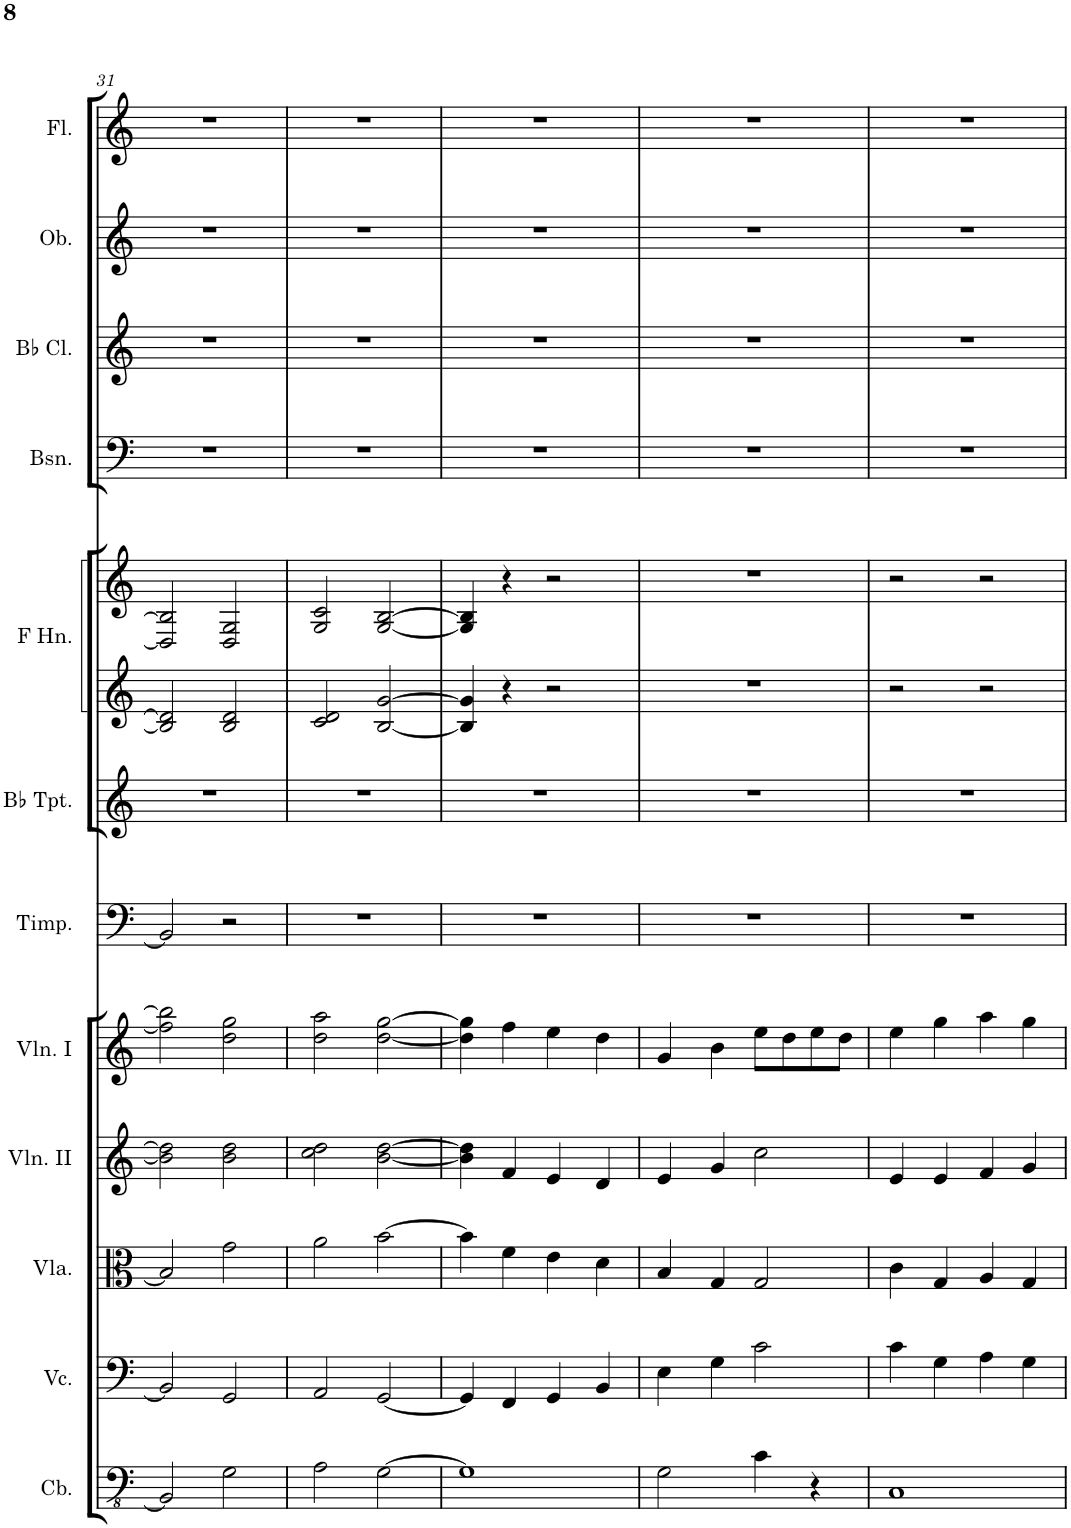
**kern	**kern	**kern	**kern	**kern	**kern	**kern	**kern	**kern	**kern	**kern	**kern	**kern
*part12	*part11	*part10	*part9	*part8	*part7	*part6	*part5	*part5	*part4	*part3	*part2	*part1
*staff13	*staff12	*staff11	*staff10	*staff9	*staff8	*staff7	*staff6	*staff5	*staff4	*staff3	*staff2	*staff1
*I"Contrabasses	*I"Violoncellos	*I"Violas	*I"Violins II	*I"Violins I	*I"Timpani	*I"Trumpets in Bb	*I"Horns in F	*	*I"Bassoons	*I"Clarinets in Bb	*I"Oboes	*I"Flutes
*I'Cb.	*I'Vc.	*I'Vla.	*I'Vln. II	*I'Vln. I	*I'Timp.	*	*	*	*I'Bsn.	*	*I'Ob.	*I'Fl.
!!LO:PB:g=z
*clefFv4	*clefF4	*clefC3	*clefG2	*clefG2	*clefF4	*clefG2	*clefG2	*clefG2	*clefF4	*clefG2	*clefG2	*clefG2
*	*	*	*	*	*	*Trd1c2	*Trd4c7	*Trd4c7	*	*Trd1c2	*	*
*k[]	*k[]	*k[]	*k[]	*k[]	*k[]	*k[]	*k[]	*k[]	*k[]	*k[]	*k[]	*k[]
*M4/4	*M4/4	*M4/4	*M4/4	*M4/4	*M4/4	*M4/4	*M4/4	*M4/4	*M4/4	*M4/4	*M4/4	*M4/4
*met(c)	*met(c)	*met(c)	*met(c)	*met(c)	*met(c)	*met(c)	*met(c)	*met(c)	*met(c)	*met(c)	*met(c)	*met(c)
=31	=31	=31	=31	=31	=31	=31	=31	=31	=31	=31	=31	=31
2BBB/]	2BB/]	2B/]	2b\] 2dd\]	2ff\] 2bb\]	2BB/]	1r	2B/] 2d/]	2D/] 2B/]	1r	1r	1r	1r
2GG\	2GG/	2g\	2b\ 2dd\	2dd\ 2gg\	2r	.	2B/ 2d/	2D/ 2G/	.	.	.	.
=32	=32	=32	=32	=32	=32	=32	=32	=32	=32	=32	=32	=32
2AA\	2AA/	2a\	2cc\ 2dd\	2dd\ 2aa\	1r	1r	2c/ 2d/	2G/ 2c/	1r	1r	1r	1r
[2GG\	[2GG/	[2b\	[2b\ [2dd\	[2dd\ [2gg\	.	.	[2B/ [2g/	[2G/ [2B/	.	.	.	.
=33	=33	=33	=33	=33	=33	=33	=33	=33	=33	=33	=33	=33
1GG]	4GG/]	4b\]	4b\] 4dd\]	4dd\] 4gg\]	1r	1r	4B/] 4g/]	4G/] 4B/]	1r	1r	1r	1r
.	4FF/	4f\	4f/	4ff\	.	.	4r	4r	.	.	.	.
.	4GG/	4e\	4e/	4ee\	.	.	2r	2r	.	.	.	.
.	4BB/	4d\	4d/	4dd\	.	.	.	.	.	.	.	.
=34	=34	=34	=34	=34	=34	=34	=34	=34	=34	=34	=34	=34
2GG\	4E\	4B/	4e/	4g/	1r	1r	1r	1r	1r	1r	1r	1r
.	4G\	4G/	4g/	4b\	.	.	.	.	.	.	.	.
4C\	2c\	2G/	2cc\	8ee\L	.	.	.	.	.	.	.	.
.	.	.	.	8dd\	.	.	.	.	.	.	.	.
4r	.	.	.	8ee\	.	.	.	.	.	.	.	.
.	.	.	.	8dd\J	.	.	.	.	.	.	.	.
=35	=35	=35	=35	=35	=35	=35	=35	=35	=35	=35	=35	=35
1CC	4c\	4c\	4e/	4ee\	1r	1r	2r	2r	1r	1r	1r	1r
.	4G\	4G/	4e/	4gg\	.	.	.	.	.	.	.	.
.	4A\	4A/	4f/	4aa\	.	.	2r	2r	.	.	.	.
.	4G\	4G/	4g/	4gg\	.	.	.	.	.	.	.	.
=	=	=	=	=	=	=	=	=	=	=	=	=
*-	*-	*-	*-	*-	*-	*-	*-	*-	*-	*-	*-	*-
